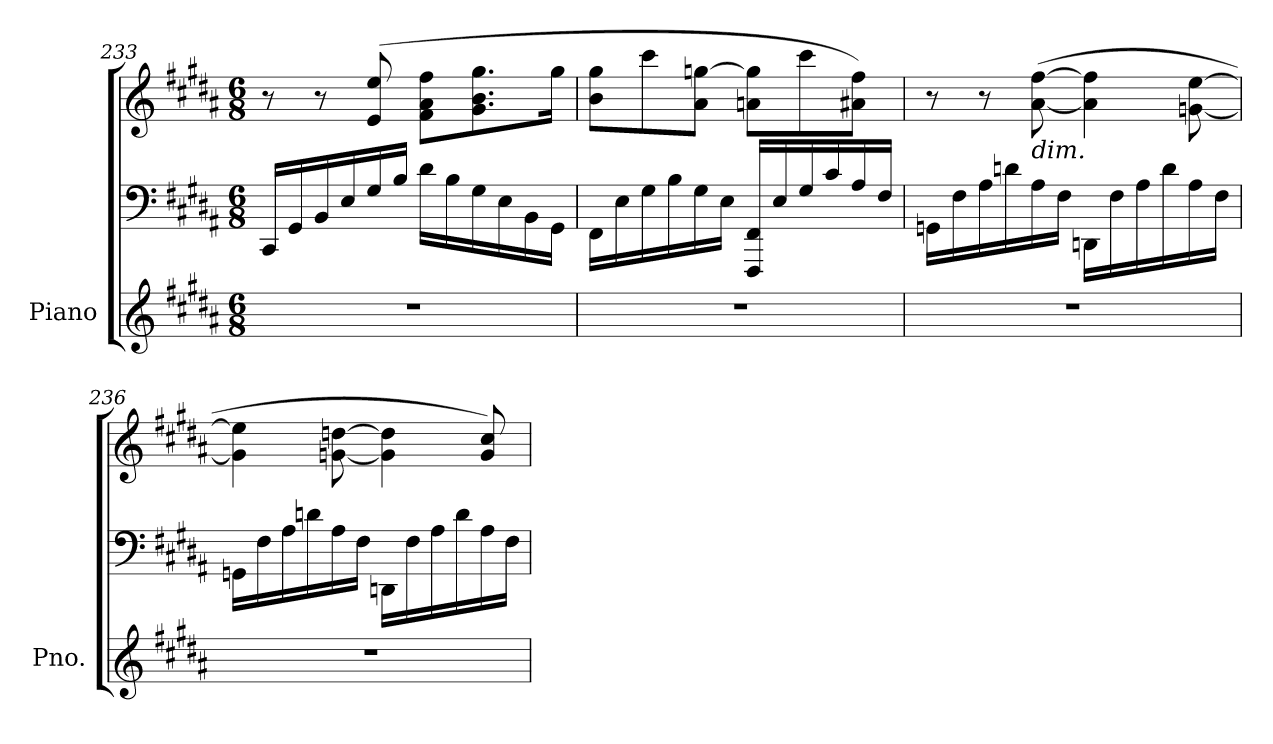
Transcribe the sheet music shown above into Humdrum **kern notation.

**kern	**kern	**kern
*part1	*part1	*part1
*staff3	*staff2	*staff1
*I"Piano	*	*
*I'Pno.	*	*
*clefG2	*clefF4	*clefG2
*k[f#c#g#d#a#]	*k[f#c#g#d#a#]	*k[f#c#g#d#a#]
*M6/8	*M6/8	*M6/8
=233	=233	=233
2.r	16CC#/LL	8r
.	16GG#/	.
.	16BB/	8r
.	16E/	.
.	16G#/	(>8e/ 8ee/
.	16B/JJ	.
.	16d#\LL	8f#\ 8a#\ 8ff#\L
.	16B\	.
.	16G#\	8.g#\ 8.b\ 8.gg#\
.	16E\	.
.	16BB\	.
.	16GG#\JJ	16gg#\Jk
!!LO:LB:g=z
=234	=234	=234
2.r	16FF#\LL	8b\ 8gg#\L
.	16E\	.
.	16G#\	8ccc#\
.	16B\	.
.	16G#\	8a#\ [8ggn\J
.	16E\JJ	.
.	16FFF#/ 16FF#/LL	8an\ 8gg\]L
.	16E/	.
.	16G#/	8ccc#\
.	16c#/	.
.	16A#/	8a#X\ 8ff#\J)
.	16F#/JJ	.
=235	=235	=235
2.r	16GGn\LL	8r
.	16F#\	.
.	16A#\	8r
.	16dn\	.
!	!	!LO:TX:b:i:t=dim.
.	16A#\	(>[8a#\ [8ff#\
.	16F#\JJ	.
.	16DDn\LL	4a#\] 4ff#\]
.	16F#\	.
.	16A#\	.
.	16d\	.
.	16A#\	[8gn\ [8ee\
.	16F#\JJ	.
=236	=236	=236
2.r	16GGn\LL	4g\] 4ee\]
.	16F#\	.
.	16A#\	.
.	16dn\	.
.	16A#\	[8gn\ [8ddn\
.	16F#\JJ	.
.	16DDn\LL	4g\] 4dd\]
.	16F#\	.
.	16A#\	.
.	16d\	.
.	16A#\	8g/ 8cc#/)
.	16F#\JJ	.
=	=	=
*-	*-	*-
